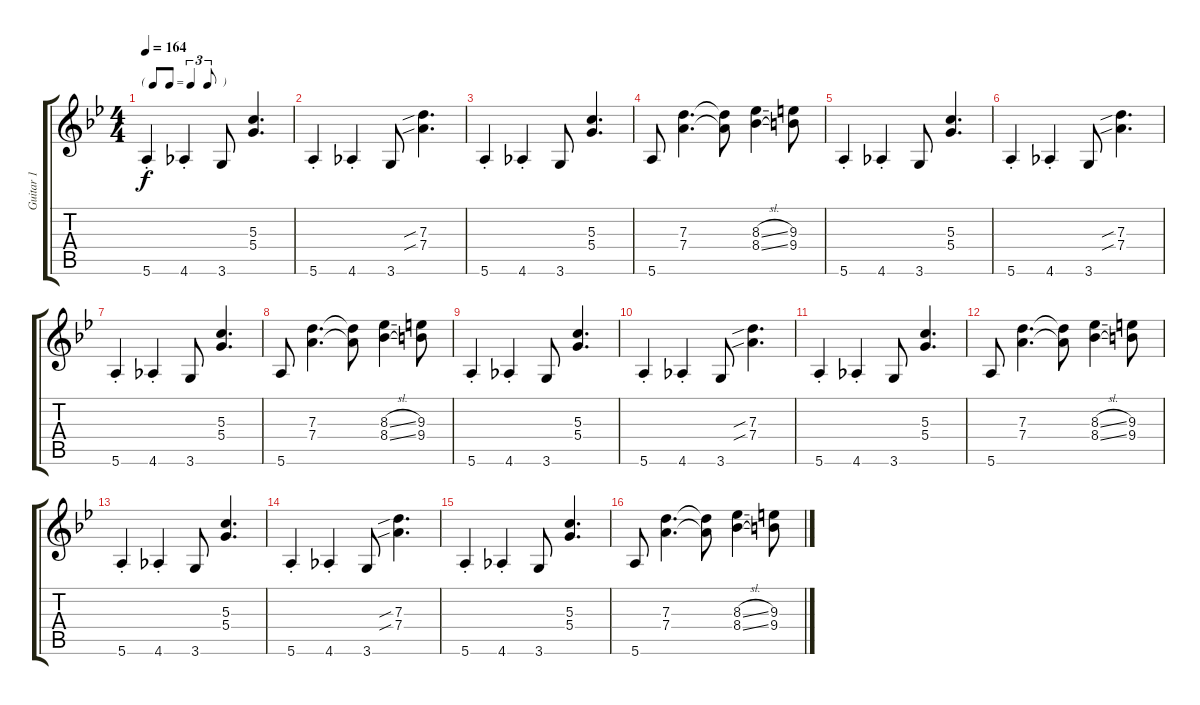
\track ("Guitar 1" "Guitar 1") {instrument distortionguitar}
\staff {score tabs}
\tuning (E4 B3 G3 D3 A2 E2) {hide}
\ts (4 4)
\tf triplet8th
\tempo 164
\clef g2
\ks bb
5.6{st}.4{dy f} 4.6{st}.4 3.6.8 (5.3 5.4).4{d} |
5.6{st}.4 4.6{st}.4 3.6.8 (7.3{sib} 7.4{sib}).4{d} |
5.6{st}.4 4.6{st}.4 3.6.8 (5.3 5.4).4{d} |
5.6.8 (7.3 7.4).4{d} (7.3{t} 7.4{t}).8 (8.3{sl} 8.4{sl}).4 (9.3 9.4).8 |
5.6{st}.4 4.6{st}.4 3.6.8 (5.3 5.4).4{d} |
5.6{st}.4 4.6{st}.4 3.6.8 (7.3{sib} 7.4{sib}).4{d} |
5.6{st}.4 4.6{st}.4 3.6.8 (5.3 5.4).4{d} |
5.6.8 (7.3 7.4).4{d} (7.3{t} 7.4{t}).8 (8.3{sl} 8.4{sl}).4 (9.3 9.4).8 |
5.6{st}.4 4.6{st}.4 3.6.8 (5.3 5.4).4{d} |
5.6{st}.4 4.6{st}.4 3.6.8 (7.3{sib} 7.4{sib}).4{d} |
5.6{st}.4 4.6{st}.4 3.6.8 (5.3 5.4).4{d} |
5.6.8 (7.3 7.4).4{d} (7.3{t} 7.4{t}).8 (8.3{sl} 8.4{sl}).4 (9.3 9.4).8 |
5.6{st}.4 4.6{st}.4 3.6.8 (5.3 5.4).4{d} |
5.6{st}.4 4.6{st}.4 3.6.8 (7.3{sib} 7.4{sib}).4{d} |
5.6{st}.4 4.6{st}.4 3.6.8 (5.3 5.4).4{d} |
5.6.8{volume 6} (7.3 7.4).4{d} (7.3{t} 7.4{t}).8 (8.3{sl} 8.4{sl}).4 (9.3 9.4).8
